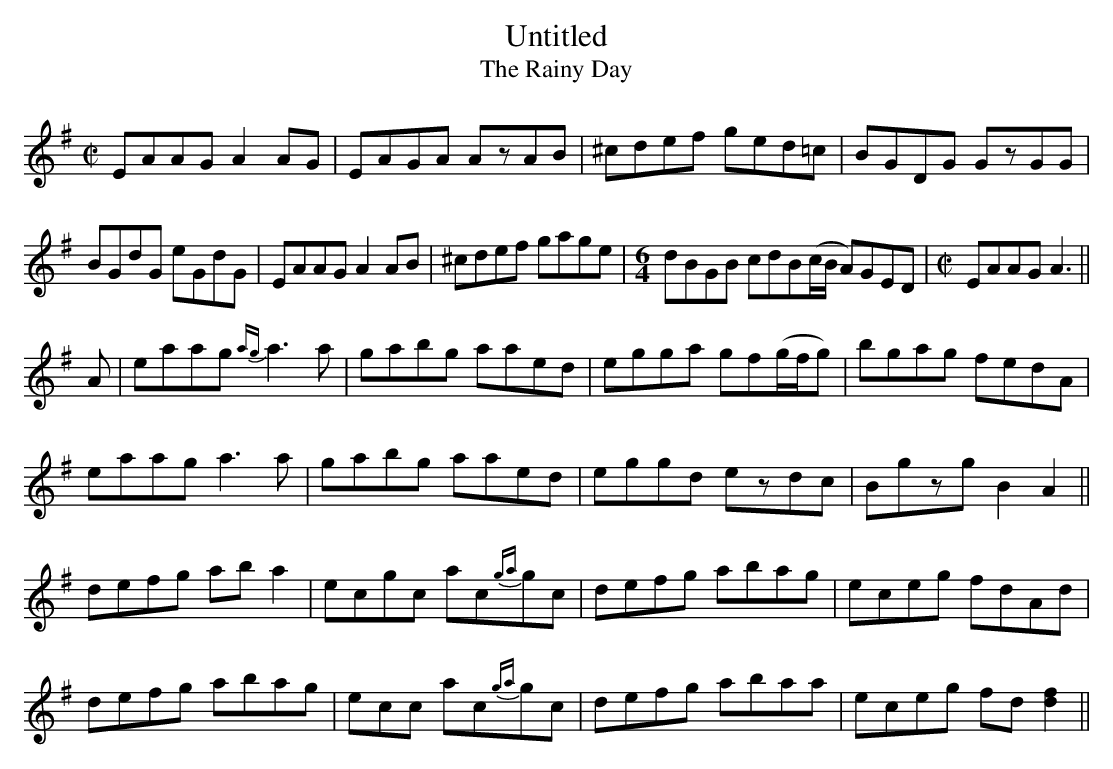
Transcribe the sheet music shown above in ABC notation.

X:1
T:Untitled
T:Rainy Day, The
M:C|
L:1/8
K:Ador
EAAG A2AG|EAGA AzAB|^cdef ged=c|BGDG GzGG|
BGdG eGdG|EAAG A2 AB|^cdef gage|[M:6/4]dBGB cdB(c/B/ A)GED|[M:C|]EAAG A3||
A|eaag {ag}a3a|gabg aaed|egga gf(g/f/g)|bgag fedA|
eaag a3a|gabg aaed|eggd ezdc|Bgzg B2A2||
defg ab a2|ecgc ac{ga}gc|defg abag|eceg fdAd|
defg abag|ectc ac{ga}gc|defg abaa|eceg fd[d2f2]||
